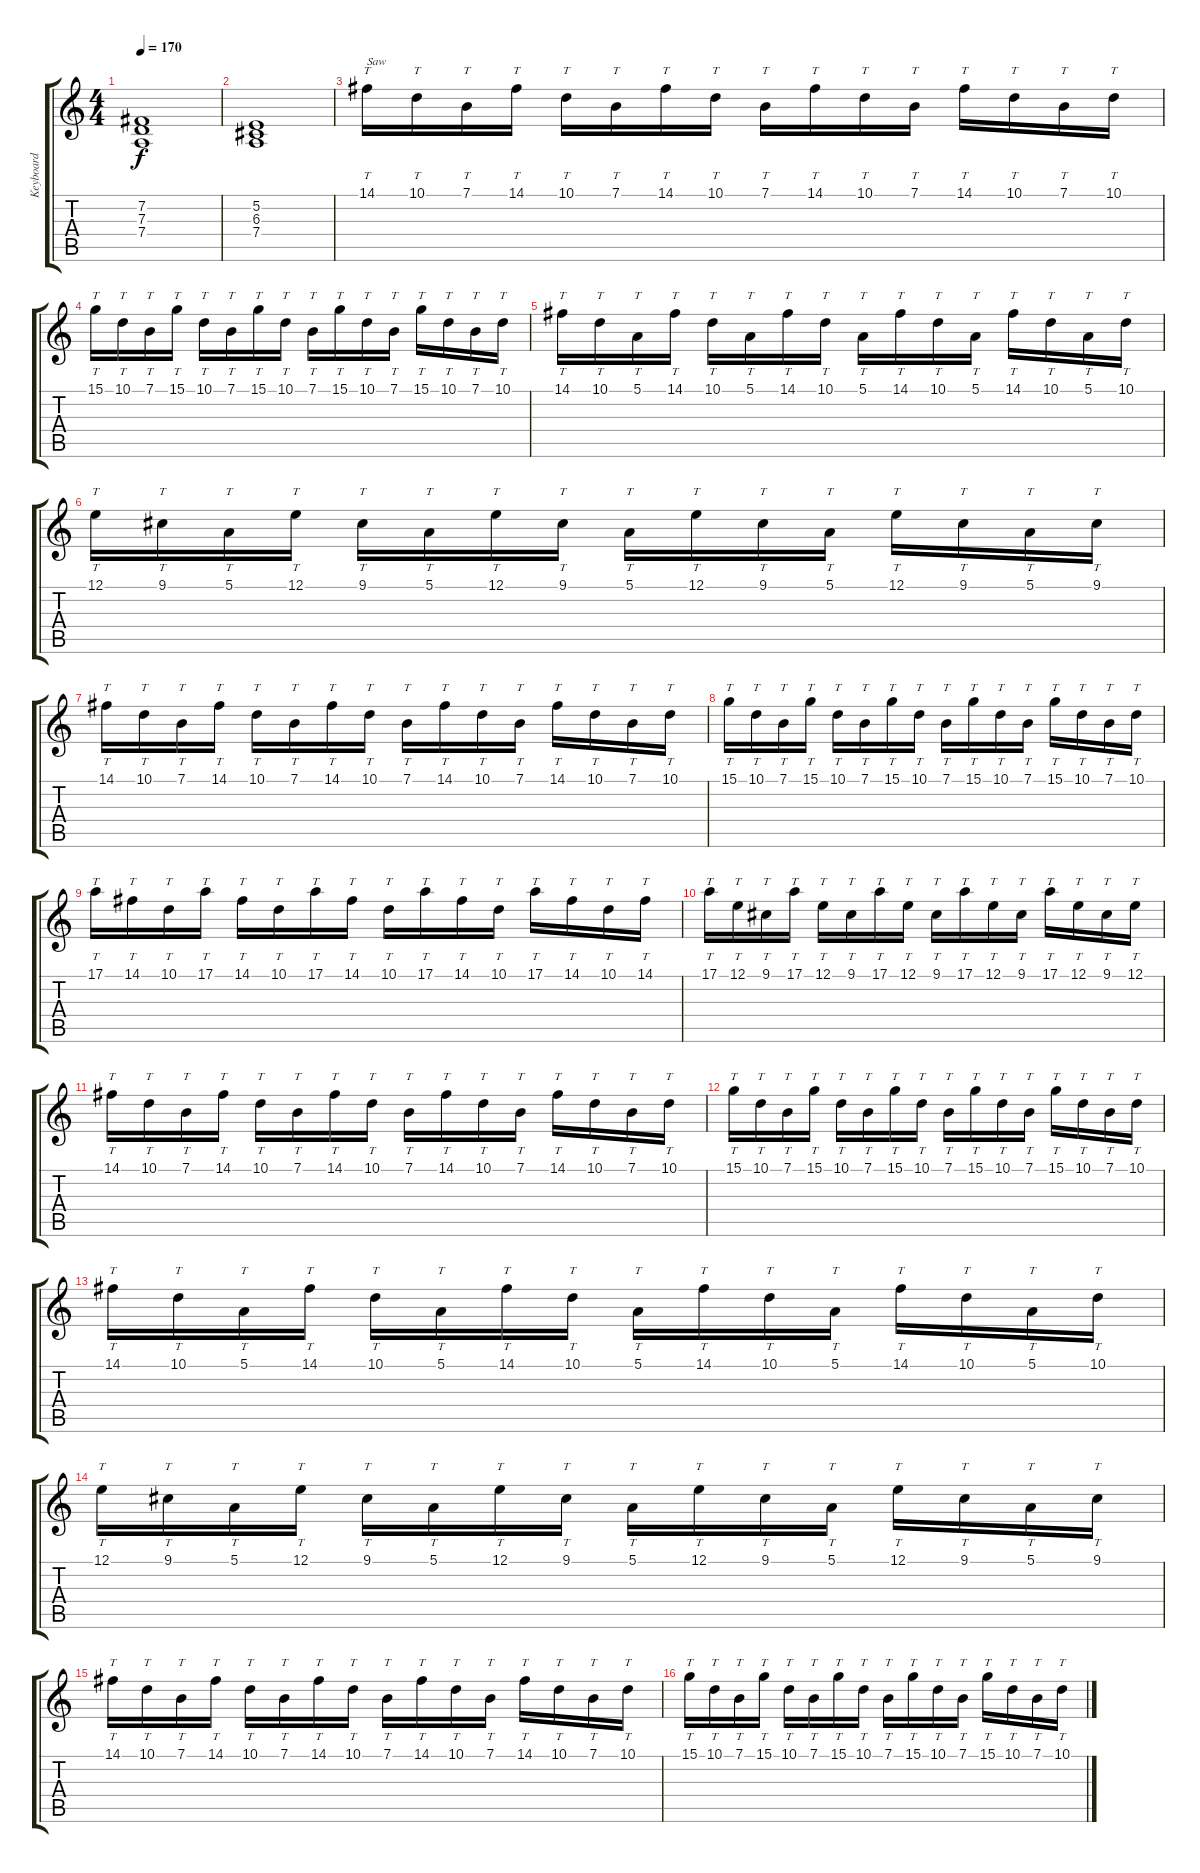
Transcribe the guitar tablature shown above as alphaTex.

\track ("Keyboard" "Keyboard") {instrument lead2sawtooth}
\staff {score tabs}
\tuning (E4 B3 G3 D3 A2 D2) {hide}
\ts (4 4)
\tempo 170
\clef g2
\ks c
(7.2 7.3 7.4).1{dy f} |
(5.2 6.3 7.4).1 |
14.1.16{tt txt "Saw" instrument lead2sawtooth} 10.1.16{tt} 7.1.16{tt} 14.1.16{tt} 10.1.16{tt} 7.1.16{tt} 14.1.16{tt} 10.1.16{tt} 7.1.16{tt} 14.1.16{tt} 10.1.16{tt} 7.1.16{tt} 14.1.16{tt} 10.1.16{tt} 7.1.16{tt} 10.1.16{tt} |
15.1.16{tt} 10.1.16{tt} 7.1.16{tt} 15.1.16{tt} 10.1.16{tt} 7.1.16{tt} 15.1.16{tt} 10.1.16{tt} 7.1.16{tt} 15.1.16{tt} 10.1.16{tt} 7.1.16{tt} 15.1.16{tt} 10.1.16{tt} 7.1.16{tt} 10.1.16{tt} |
14.1.16{tt} 10.1.16{tt} 5.1.16{tt} 14.1.16{tt} 10.1.16{tt} 5.1.16{tt} 14.1.16{tt} 10.1.16{tt} 5.1.16{tt} 14.1.16{tt} 10.1.16{tt} 5.1.16{tt} 14.1.16{tt} 10.1.16{tt} 5.1.16{tt} 10.1.16{tt} |
12.1.16{tt} 9.1.16{tt} 5.1.16{tt} 12.1.16{tt} 9.1.16{tt} 5.1.16{tt} 12.1.16{tt} 9.1.16{tt} 5.1.16{tt} 12.1.16{tt} 9.1.16{tt} 5.1.16{tt} 12.1.16{tt} 9.1.16{tt} 5.1.16{tt} 9.1.16{tt} |
14.1.16{tt} 10.1.16{tt} 7.1.16{tt} 14.1.16{tt} 10.1.16{tt} 7.1.16{tt} 14.1.16{tt} 10.1.16{tt} 7.1.16{tt} 14.1.16{tt} 10.1.16{tt} 7.1.16{tt} 14.1.16{tt} 10.1.16{tt} 7.1.16{tt} 10.1.16{tt} |
15.1.16{tt} 10.1.16{tt} 7.1.16{tt} 15.1.16{tt} 10.1.16{tt} 7.1.16{tt} 15.1.16{tt} 10.1.16{tt} 7.1.16{tt} 15.1.16{tt} 10.1.16{tt} 7.1.16{tt} 15.1.16{tt} 10.1.16{tt} 7.1.16{tt} 10.1.16{tt} |
17.1.16{tt} 14.1.16{tt} 10.1.16{tt} 17.1.16{tt} 14.1.16{tt} 10.1.16{tt} 17.1.16{tt} 14.1.16{tt} 10.1.16{tt} 17.1.16{tt} 14.1.16{tt} 10.1.16{tt} 17.1.16{tt} 14.1.16{tt} 10.1.16{tt} 14.1.16{tt} |
17.1.16{tt} 12.1.16{tt} 9.1.16{tt} 17.1.16{tt} 12.1.16{tt} 9.1.16{tt} 17.1.16{tt} 12.1.16{tt} 9.1.16{tt} 17.1.16{tt} 12.1.16{tt} 9.1.16{tt} 17.1.16{tt} 12.1.16{tt} 9.1.16{tt} 12.1.16{tt} |
14.1.16{tt instrument lead2sawtooth} 10.1.16{tt} 7.1.16{tt} 14.1.16{tt} 10.1.16{tt} 7.1.16{tt} 14.1.16{tt} 10.1.16{tt} 7.1.16{tt} 14.1.16{tt} 10.1.16{tt} 7.1.16{tt} 14.1.16{tt} 10.1.16{tt} 7.1.16{tt} 10.1.16{tt} |
15.1.16{tt} 10.1.16{tt} 7.1.16{tt} 15.1.16{tt} 10.1.16{tt} 7.1.16{tt} 15.1.16{tt} 10.1.16{tt} 7.1.16{tt} 15.1.16{tt} 10.1.16{tt} 7.1.16{tt} 15.1.16{tt} 10.1.16{tt} 7.1.16{tt} 10.1.16{tt} |
14.1.16{tt} 10.1.16{tt} 5.1.16{tt} 14.1.16{tt} 10.1.16{tt} 5.1.16{tt} 14.1.16{tt} 10.1.16{tt} 5.1.16{tt} 14.1.16{tt} 10.1.16{tt} 5.1.16{tt} 14.1.16{tt} 10.1.16{tt} 5.1.16{tt} 10.1.16{tt} |
12.1.16{tt} 9.1.16{tt} 5.1.16{tt} 12.1.16{tt} 9.1.16{tt} 5.1.16{tt} 12.1.16{tt} 9.1.16{tt} 5.1.16{tt} 12.1.16{tt} 9.1.16{tt} 5.1.16{tt} 12.1.16{tt} 9.1.16{tt} 5.1.16{tt} 9.1.16{tt} |
14.1.16{tt} 10.1.16{tt} 7.1.16{tt} 14.1.16{tt} 10.1.16{tt} 7.1.16{tt} 14.1.16{tt} 10.1.16{tt} 7.1.16{tt} 14.1.16{tt} 10.1.16{tt} 7.1.16{tt} 14.1.16{tt} 10.1.16{tt} 7.1.16{tt} 10.1.16{tt} |
15.1.16{tt} 10.1.16{tt} 7.1.16{tt} 15.1.16{tt} 10.1.16{tt} 7.1.16{tt} 15.1.16{tt} 10.1.16{tt} 7.1.16{tt} 15.1.16{tt} 10.1.16{tt} 7.1.16{tt} 15.1.16{tt} 10.1.16{tt} 7.1.16{tt} 10.1.16{tt}
